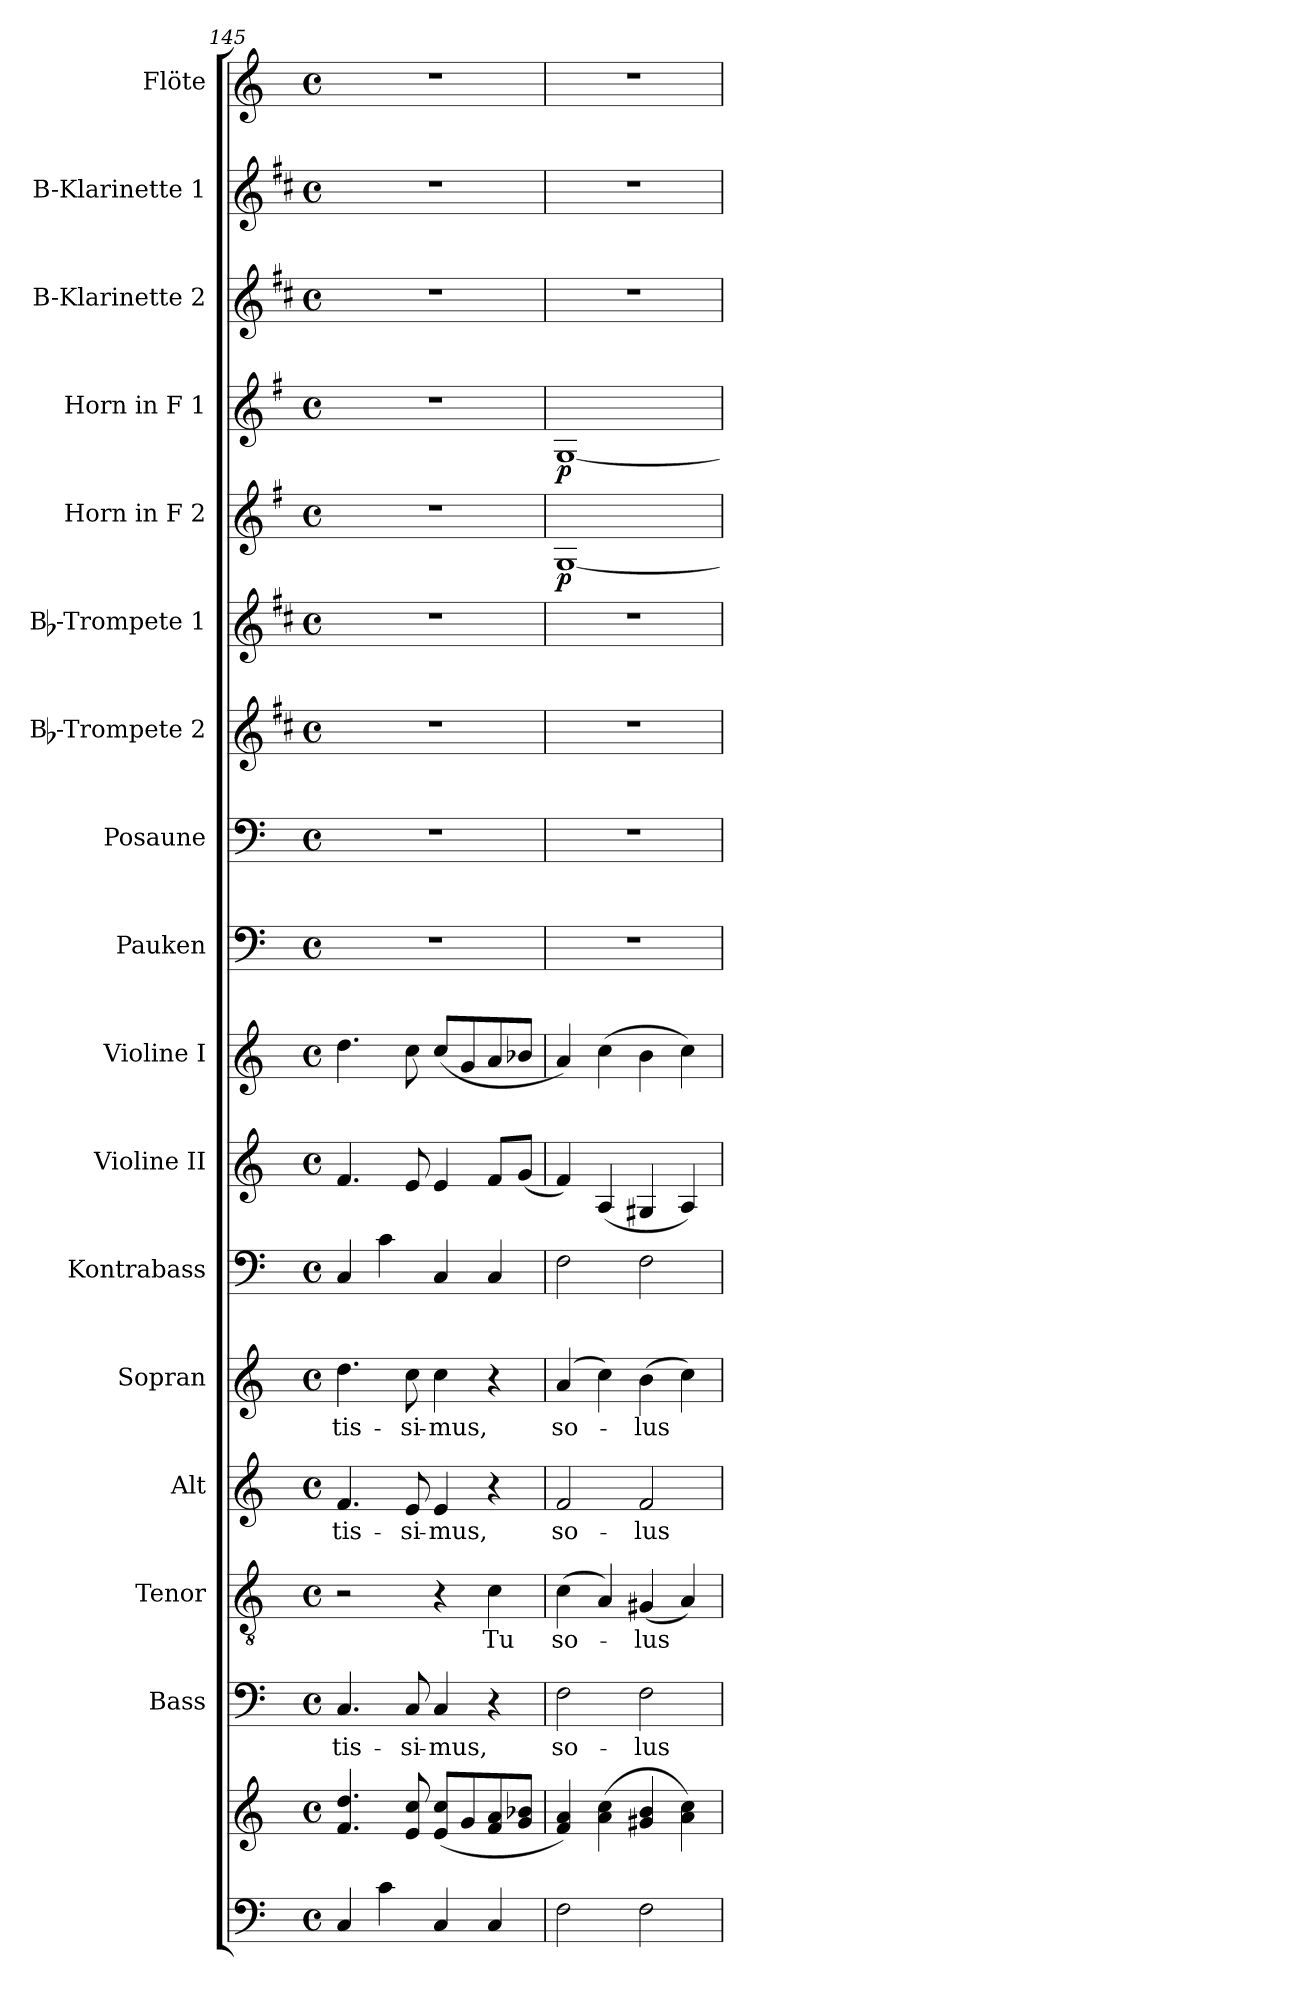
**kern	**kern	**kern	**text	**kern	**text	**kern	**text	**kern	**text	**kern	**kern	**kern	**kern	**kern	**kern	**kern	**kern	**dynam	**kern	**dynam	**kern	**kern	**kern
*part17	*part17	*part16	*part16	*part15	*part15	*part14	*part14	*part13	*part13	*part12	*part11	*part10	*part9	*part8	*part7	*part6	*part5	*part5	*part4	*part4	*part3	*part2	*part1
*staff18	*staff17	*staff16	*staff16	*staff15	*staff15	*staff14	*staff14	*staff13	*staff13	*staff12	*staff11	*staff10	*staff9	*staff8	*staff7	*staff6	*staff5	*staff5	*staff4	*staff4	*staff3	*staff2	*staff1
*	*	*I"Bass	*	*I"Tenor	*	*I"Alt	*	*I"Sopran	*	*I"Kontrabass	*I"Violine II	*I"Violine I	*I"Pauken	*I"Posaune	*I"Bb-Trompete 2	*I"Bb-Trompete 1	*I"Horn in F 2	*	*I"Horn in F 1	*	*I"B-Klarinette 2	*I"B-Klarinette 1	*I"Flöte
*	*	*I'B.	*	*I'T.	*	*I'A.	*	*I'S.	*	*I'Kb.	*I'Vl. II	*I'Vl. I	*I'Pk.	*I'Pos.	*I'Bb Trp. 2	*I'Bb Trp. 1	*I'Hrn. 2	*	*I'Hrn. 1	*	*I'B Kl. 2	*I'B Kl. 1	*I'Fl.
*clefF4	*clefG2	*clefF4	*	*clefGv2	*	*clefG2	*	*clefG2	*	*clefF4	*clefG2	*clefG2	*clefF4	*clefF4	*clefG2	*clefG2	*clefG2	*	*clefG2	*	*clefG2	*clefG2	*clefG2
*	*	*	*	*	*	*	*	*	*	*ITrd7c12	*	*	*	*	*ITrd1c2	*ITrd1c2	*ITrd4c7	*	*ITrd4c7	*	*ITrd1c2	*ITrd1c2	*
*k[]	*k[]	*k[]	*	*k[]	*	*k[]	*	*k[]	*	*k[]	*k[]	*k[]	*k[]	*k[]	*k[]	*k[]	*k[]	*	*k[]	*	*k[]	*k[]	*k[]
*C:	*C:	*C:	*	*C:	*	*C:	*	*C:	*	*C:	*C:	*C:	*C:	*C:	*C:	*C:	*C:	*	*C:	*	*C:	*C:	*C:
*M4/4	*M4/4	*M4/4	*	*M4/4	*	*M4/4	*	*M4/4	*	*M4/4	*M4/4	*M4/4	*M4/4	*M4/4	*M4/4	*M4/4	*M4/4	*	*M4/4	*	*M4/4	*M4/4	*M4/4
*met(c)	*met(c)	*met(c)	*	*met(c)	*	*met(c)	*	*met(c)	*	*met(c)	*met(c)	*met(c)	*met(c)	*met(c)	*met(c)	*met(c)	*met(c)	*	*met(c)	*	*met(c)	*met(c)	*met(c)
=145	=145	=145	=145	=145	=145	=145	=145	=145	=145	=145	=145	=145	=145	=145	=145	=145	=145	=145	=145	=145	=145	=145	=145
!	!	!	!LO:LY:b	!	!	!	!LO:LY:b	!	!LO:LY:b	!	!	!	!	!	!	!	!	!	!	!	!	!	!
4C/	4.f/ 4.dd/	4.C/	-tis-	2r	.	4.f/	-tis-	4.dd\	-tis-	4CC/	4.f/	4.dd\	1r	1r	1r	1r	1r	.	1r	.	1r	1r	1r
4c\	.	.	.	.	.	.	.	.	.	4C\	.	.	.	.	.	.	.	.	.	.	.	.	.
!	!	!	!LO:LY:b	!	!	!	!LO:LY:b	!	!LO:LY:b	!	!	!	!	!	!	!	!	!	!	!	!	!	!
.	8e/ 8cc/	8C/	-si-	.	.	8e/	-si-	8cc\	-si-	.	8e/	8cc\	.	.	.	.	.	.	.	.	.	.	.
!	!	!	!LO:LY:b	!	!	!	!LO:LY:b	!	!LO:LY:b	!	!	!	!	!	!	!	!	!	!	!	!	!	!
4C/	(<8e/ 8cc/L	4C/	-mus,	4r	.	4e/	-mus,	4cc\	-mus,	4CC/	4e/	(<8cc/L	.	.	.	.	.	.	.	.	.	.	.
.	8g/	.	.	.	.	.	.	.	.	.	.	8g/	.	.	.	.	.	.	.	.	.	.	.
!	!	!	!	!	!LO:LY:b	!	!	!	!	!	!	!	!	!	!	!	!	!	!	!	!	!	!
4C/	8f/ 8a/	4r	.	4c\	Tu	4r	.	4r	.	4CC/	8f/L	8a/	.	.	.	.	.	.	.	.	.	.	.
.	8g/ 8b-X/J	.	.	.	.	.	.	.	.	.	(<8g/J	8b-X/J	.	.	.	.	.	.	.	.	.	.	.
=146	=146	=146	=146	=146	=146	=146	=146	=146	=146	=146	=146	=146	=146	=146	=146	=146	=146	=146	=146	=146	=146	=146	=146
!	!	!	!LO:LY:b	!	!LO:LY:b	!	!LO:LY:b	!	!LO:LY:b	!	!	!	!	!	!	!	!	!LO:DY:b	!	!LO:DY:b	!	!	!
2F\	4f/ 4a/)	2F\	so-	(>4c\	so-	2f/	so-	(4a/	so-	2FF\	4f/)	4a/)	1r	1r	1r	1r	[1C	p	[1C	p	1r	1r	1r
.	(>4a\ 4cc\	.	.	4A/)	.	.	.	4cc\)	.	.	(<4A/	(>4cc\	.	.	.	.	.	.	.	.	.	.	.
!	!	!	!LO:LY:b	!	!LO:LY:b	!	!LO:LY:b	!	!LO:LY:b	!	!	!	!	!	!	!	!	!	!	!	!	!	!
2F\	4g#X/ 4b/	2F\	-lus	(<4G#X/	-lus	2f/	-lus	(>4b\	-lus	2FF\	4G#X/	4b\	.	.	.	.	.	.	.	.	.	.	.
.	4a\ 4cc\)	.	.	4A/)	.	.	.	4cc\)	.	.	4A/)	4cc\)	.	.	.	.	.	.	.	.	.	.	.
=	=	=	=	=	=	=	=	=	=	=	=	=	=	=	=	=	=	=	=	=	=	=	=
*-	*-	*-	*-	*-	*-	*-	*-	*-	*-	*-	*-	*-	*-	*-	*-	*-	*-	*-	*-	*-	*-	*-	*-
